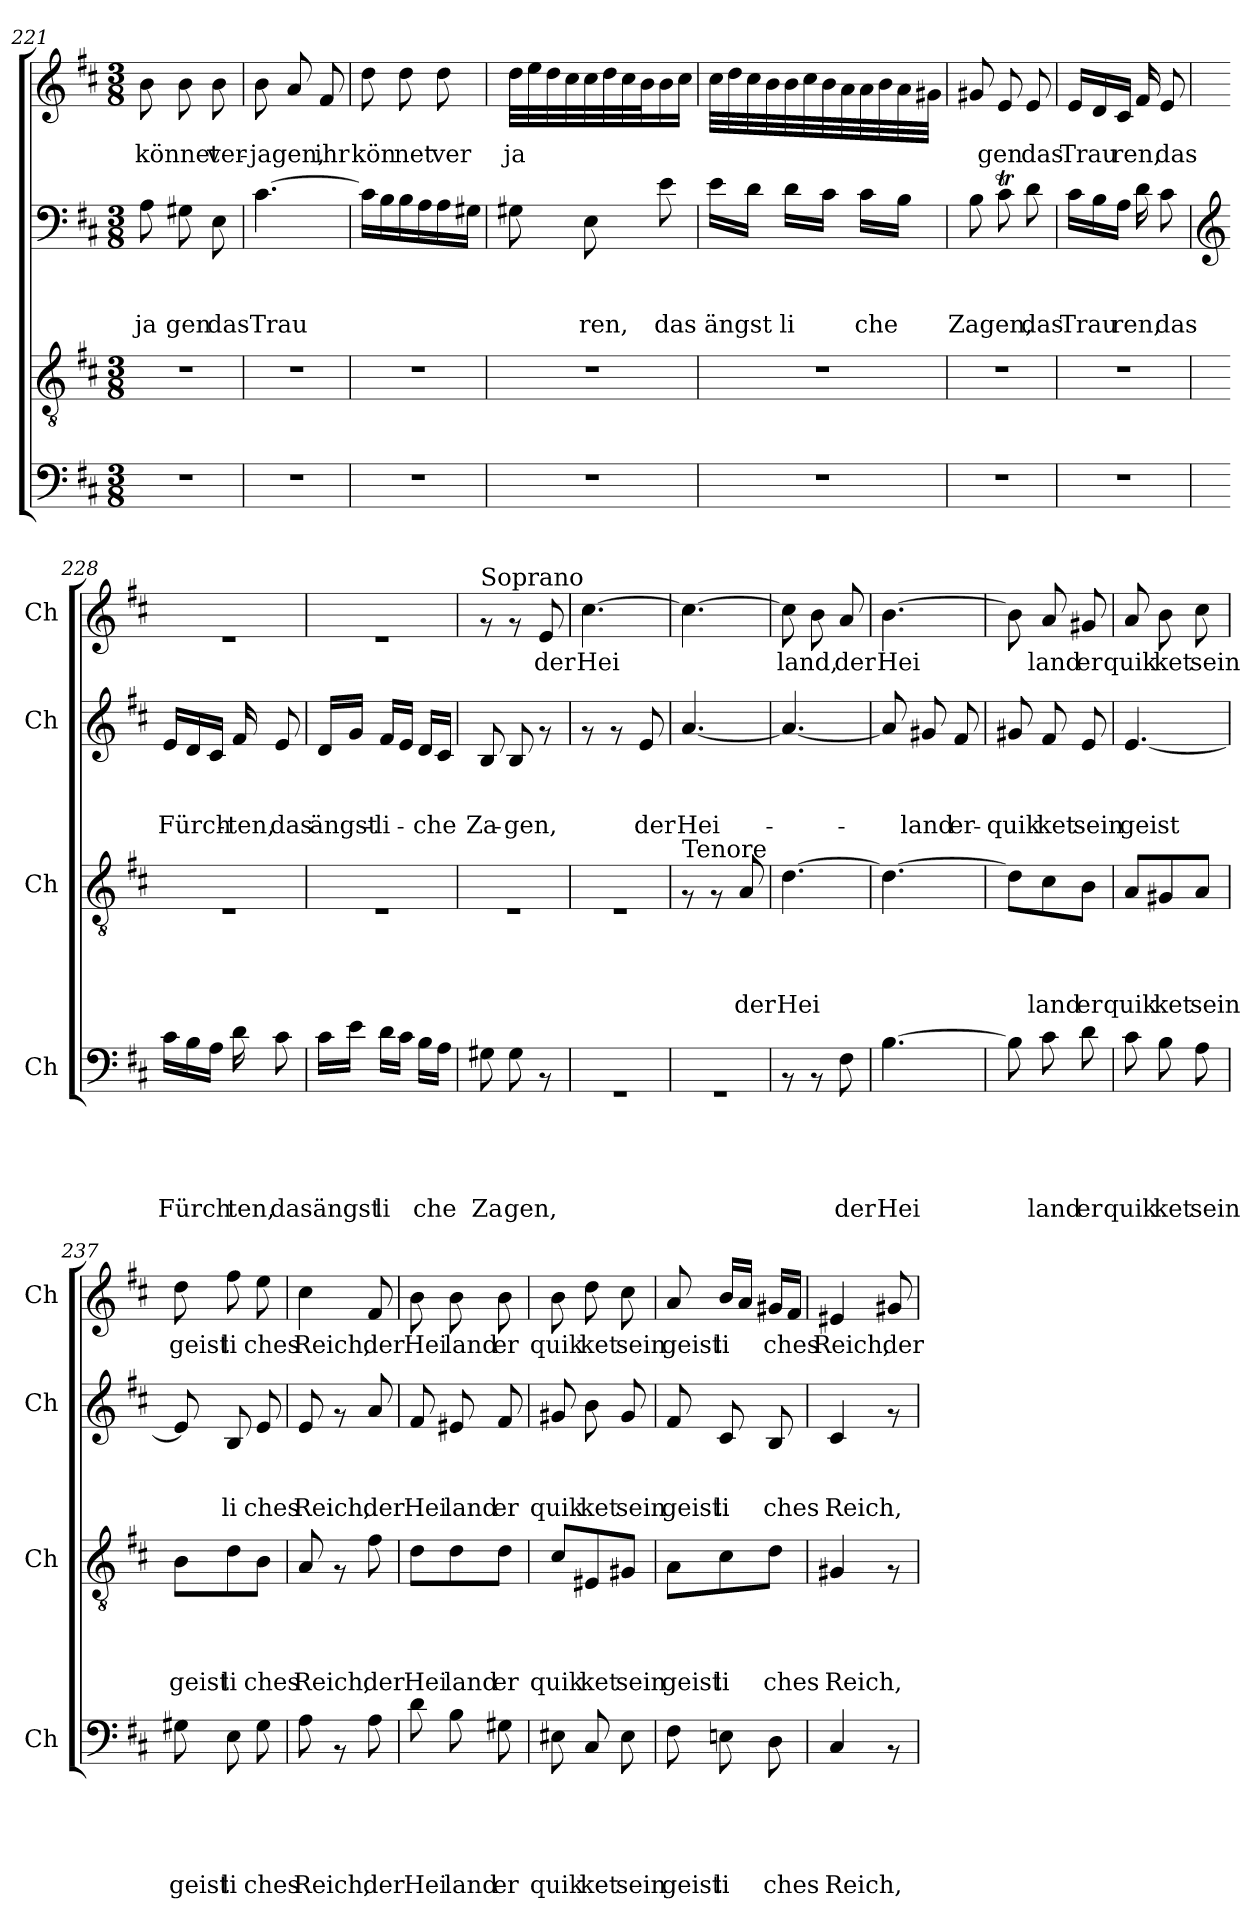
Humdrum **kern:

**kern	**text	**text	**text	**text	**text	**kern	**text	**text	**text	**text	**kern	**text	**text	**text	**kern	**text
*part4	*part4	*part4	*part4	*part4	*part4	*part3	*part3	*part3	*part3	*part3	*part2	*part2	*part2	*part2	*part1	*part1
*staff4	*staff4	*staff4	*staff4	*staff4	*staff4	*staff3	*staff3	*staff3	*staff3	*staff3	*staff2	*staff2	*staff2	*staff2	*staff1	*staff1
*I'Ch	*	*	*	*	*	*I'Ch	*	*	*	*	*I'Ch	*	*	*	*I'Ch	*
*clefF4	*	*	*	*	*	*clefGv2	*	*	*	*	*clefF4	*	*	*	*clefG2	*
*k[f#c#]	*	*	*	*	*	*k[f#c#]	*	*	*	*	*k[f#c#]	*	*	*	*k[f#c#]	*
*D:	*	*	*	*	*	*D:	*	*	*	*	*D:	*	*	*	*D:	*
*M3/8	*	*	*	*	*	*M3/8	*	*	*	*	*M3/8	*	*	*	*M3/8	*
=221	=221	=221	=221	=221	=221	=221	=221	=221	=221	=221	=221	=221	=221	=221	=221	=221
!	!	!	!	!	!	!	!	!	!	!	!	!	!	!LO:LY:b	!	!LO:LY:b
4.r	.	.	.	.	.	4.r	.	.	.	.	8A\	.	.	ja	8b\	könnet
!	!	!	!	!	!	!	!	!	!	!	!	!	!	!LO:LY:b	!	!
.	.	.	.	.	.	.	.	.	.	.	8G#X\	.	.	gen	8b\	.
!	!	!	!	!	!	!	!	!	!	!	!	!	!	!LO:LY:b	!	!LO:LY:b
.	.	.	.	.	.	.	.	.	.	.	8E\	.	.	das	8b\	ver-
!!LO:PB:g=z
=222	=222	=222	=222	=222	=222	=222	=222	=222	=222	=222	=222	=222	=222	=222	=222	=222
!	!	!	!	!	!	!	!	!	!	!	!	!	!	!LO:LY:b	!	!LO:LY:b
4.r	.	.	.	.	.	4.r	.	.	.	.	[>4.c#\	.	.	Trau	8b\	-jagen,
.	.	.	.	.	.	.	.	.	.	.	.	.	.	.	8a/	.
!	!	!	!	!	!	!	!	!	!	!	!	!	!	!	!	!LO:LY:b
.	.	.	.	.	.	.	.	.	.	.	.	.	.	.	8f#/	ihr
=223	=223	=223	=223	=223	=223	=223	=223	=223	=223	=223	=223	=223	=223	=223	=223	=223
!	!	!	!	!	!	!	!	!	!	!	!	!	!	!	!	!LO:LY:b
4.r	.	.	.	.	.	4.r	.	.	.	.	16c#\LL]	.	.	.	8dd\	kön
.	.	.	.	.	.	.	.	.	.	.	16B\	.	.	.	.	.
!	!	!	!	!	!	!	!	!	!	!	!	!	!	!	!	!LO:LY:b
.	.	.	.	.	.	.	.	.	.	.	16B\	.	.	.	8dd\	net
.	.	.	.	.	.	.	.	.	.	.	16A\	.	.	.	.	.
!	!	!	!	!	!	!	!	!	!	!	!	!	!	!	!	!LO:LY:b
.	.	.	.	.	.	.	.	.	.	.	16A\	.	.	.	8dd\	ver
.	.	.	.	.	.	.	.	.	.	.	16G#X\JJ	.	.	.	.	.
=224	=224	=224	=224	=224	=224	=224	=224	=224	=224	=224	=224	=224	=224	=224	=224	=224
!	!	!	!	!	!	!	!	!	!	!	!	!	!	!	!	!LO:LY:b
4.r	.	.	.	.	.	4.r	.	.	.	.	8G#X\	.	.	.	32dd\LLL	ja
.	.	.	.	.	.	.	.	.	.	.	.	.	.	.	32ee\	.
.	.	.	.	.	.	.	.	.	.	.	.	.	.	.	32dd\	.
.	.	.	.	.	.	.	.	.	.	.	.	.	.	.	32cc#\	.
!	!	!	!	!	!	!	!	!	!	!	!	!	!	!LO:LY:b	!	!
.	.	.	.	.	.	.	.	.	.	.	8E\	.	.	ren,	32cc#\	.
.	.	.	.	.	.	.	.	.	.	.	.	.	.	.	32dd\	.
.	.	.	.	.	.	.	.	.	.	.	.	.	.	.	32cc#\	.
.	.	.	.	.	.	.	.	.	.	.	.	.	.	.	32b\J	.
!	!	!	!	!	!	!	!	!	!	!	!	!	!	!LO:LY:b	!	!
.	.	.	.	.	.	.	.	.	.	.	8e\	.	.	das	16b\	.
.	.	.	.	.	.	.	.	.	.	.	.	.	.	.	16cc#\JJ	.
=225	=225	=225	=225	=225	=225	=225	=225	=225	=225	=225	=225	=225	=225	=225	=225	=225
!	!	!	!	!	!	!	!	!	!	!	!	!	!	!LO:LY:b	!	!
4.r	.	.	.	.	.	4.r	.	.	.	.	16e\LL	.	.	ängst	32cc#\LLL	.
.	.	.	.	.	.	.	.	.	.	.	.	.	.	.	32dd\	.
.	.	.	.	.	.	.	.	.	.	.	16d\JJ	.	.	.	32cc#\	.
.	.	.	.	.	.	.	.	.	.	.	.	.	.	.	32b\	.
!	!	!	!	!	!	!	!	!	!	!	!	!	!	!LO:LY:b	!	!
.	.	.	.	.	.	.	.	.	.	.	16d\LL	.	.	li	32b\	.
.	.	.	.	.	.	.	.	.	.	.	.	.	.	.	32cc#\	.
.	.	.	.	.	.	.	.	.	.	.	16c#\JJ	.	.	.	32b\	.
.	.	.	.	.	.	.	.	.	.	.	.	.	.	.	32a\	.
!	!	!	!	!	!	!	!	!	!	!	!	!	!	!LO:LY:b	!	!
.	.	.	.	.	.	.	.	.	.	.	16c#\LL	.	.	che	32a\	.
.	.	.	.	.	.	.	.	.	.	.	.	.	.	.	32b\	.
.	.	.	.	.	.	.	.	.	.	.	16B\JJ	.	.	.	32a\	.
.	.	.	.	.	.	.	.	.	.	.	.	.	.	.	32g#X\JJJ	.
=226	=226	=226	=226	=226	=226	=226	=226	=226	=226	=226	=226	=226	=226	=226	=226	=226
!	!	!	!	!	!	!	!	!	!	!	!	!	!	!LO:LY:b	!	!
4.r	.	.	.	.	.	4.r	.	.	.	.	8B\	.	.	Zagen,	8g#X/	.
!	!	!	!	!	!	!	!	!	!	!	!	!	!	!	!	!LO:LY:b
.	.	.	.	.	.	.	.	.	.	.	8c#t\	.	.	.	8e/	gen
!	!	!	!	!	!	!	!	!	!	!	!	!	!	!LO:LY:b	!	!LO:LY:b
.	.	.	.	.	.	.	.	.	.	.	8d\	.	.	das	8e/	das
=227	=227	=227	=227	=227	=227	=227	=227	=227	=227	=227	=227	=227	=227	=227	=227	=227
!	!	!	!	!	!	!	!	!	!	!	!	!	!	!LO:LY:b	!	!LO:LY:b
4.r	.	.	.	.	.	4.r	.	.	.	.	16c#\LL	.	.	Trau	16e/LL	Trau
.	.	.	.	.	.	.	.	.	.	.	16B\	.	.	.	16d/	.
!	!	!	!	!	!	!	!	!	!	!	!	!	!	!LO:LY:b	!	!LO:LY:b
.	.	.	.	.	.	.	.	.	.	.	16A\JJ	.	.	ren,	16c#/JJ	ren,
.	.	.	.	.	.	.	.	.	.	.	16d\	.	.	.	16f#/	.
!	!	!	!	!	!	!	!	!	!	!	!	!	!	!LO:LY:b	!	!LO:LY:b
.	.	.	.	.	.	.	.	.	.	.	8c#\	.	.	das	8e/	das
!!LO:LB:g=z
=228	=228	=228	=228	=228	=228	=228	=228	=228	=228	=228	=228	=228	=228	=228	=228	=228
*	*	*	*	*	*	*	*	*	*	*	*clefG2	*	*	*	*	*
!	!	!	!	!	!LO:LY:b	!	!	!	!	!	!	!	!	!LO:LY:b	!	!
16c#\LL	.	.	.	.	Fürch	4.rE	.	.	.	.	16e/LL	.	.	Fürch-	4.re	.
16B\	.	.	.	.	.	.	.	.	.	.	16d/	.	.	.	.	.
16A\JJ	.	.	.	.	.	.	.	.	.	.	16c#/JJ	.	.	.	.	.
!	!	!	!	!	!LO:LY:b	!	!	!	!	!	!	!	!	!LO:LY:b	!	!
16d\	.	.	.	.	ten,	.	.	.	.	.	16f#/	.	.	-ten,	.	.
!	!	!	!	!	!LO:LY:b	!	!	!	!	!	!	!	!	!LO:LY:b	!	!
8c#\	.	.	.	.	das	.	.	.	.	.	8e/	.	.	das	.	.
=229	=229	=229	=229	=229	=229	=229	=229	=229	=229	=229	=229	=229	=229	=229	=229	=229
!	!	!	!	!	!LO:LY:b	!	!	!	!	!	!	!	!	!LO:LY:b	!	!
16c#\LL	.	.	.	.	ängst	4.rE	.	.	.	.	16d/LL	.	.	ängst-	4.re	.
16e\JJ	.	.	.	.	.	.	.	.	.	.	16g/JJ	.	.	.	.	.
!	!	!	!	!	!LO:LY:b	!	!	!	!	!	!	!	!	!LO:LY:b	!	!
16d\LL	.	.	.	.	li	.	.	.	.	.	16f#/LL	.	.	-li-	.	.
16c#\JJ	.	.	.	.	.	.	.	.	.	.	16e/JJ	.	.	.	.	.
!	!	!	!	!	!LO:LY:b	!	!	!	!	!	!	!	!	!LO:LY:b	!	!
16B\LL	.	.	.	.	che	.	.	.	.	.	16d/LL	.	.	-che	.	.
16A\JJ	.	.	.	.	.	.	.	.	.	.	16c#/JJ	.	.	.	.	.
=230	=230	=230	=230	=230	=230	=230	=230	=230	=230	=230	=230	=230	=230	=230	=230	=230
!	!	!	!	!	!	!	!	!	!	!	!	!	!	!	!LO:TX:a:t=Soprano	!
!	!	!	!	!	!LO:LY:b	!	!	!	!	!	!	!	!	!LO:LY:b	!	!
8G#X\	.	.	.	.	Za	4.rE	.	.	.	.	8B/	.	.	Za-	8rf	.
!	!	!	!	!	!LO:LY:b	!	!	!	!	!	!	!	!	!LO:LY:b	!	!
8G#\	.	.	.	.	gen,	.	.	.	.	.	8B/	.	.	-gen,	8rf	.
!	!	!	!	!	!	!	!	!	!	!	!	!	!	!	!	!LO:LY:b
8rAA	.	.	.	.	.	.	.	.	.	.	8rf	.	.	.	8e/	der
=231	=231	=231	=231	=231	=231	=231	=231	=231	=231	=231	=231	=231	=231	=231	=231	=231
!	!	!	!	!	!	!	!	!	!	!	!	!	!	!	!	!LO:LY:b
4.rGG	.	.	.	.	.	4.rE	.	.	.	.	8rf	.	.	.	[>4.cc#\	Hei
.	.	.	.	.	.	.	.	.	.	.	8rf	.	.	.	.	.
!	!	!	!	!	!	!	!	!	!	!	!	!	!	!LO:LY:b	!	!
.	.	.	.	.	.	.	.	.	.	.	8e/	.	.	der	.	.
=232	=232	=232	=232	=232	=232	=232	=232	=232	=232	=232	=232	=232	=232	=232	=232	=232
!	!	!	!	!	!	!LO:TX:a:t=Tenore	!	!	!	!	!	!	!	!	!	!
!	!	!	!	!	!	!	!	!	!	!	!	!	!	!LO:LY:b	!	!
4.rGG	.	.	.	.	.	8rF	.	.	.	.	[<4.a/	.	.	Hei-	4.cc#\_	.
.	.	.	.	.	.	8rF	.	.	.	.	.	.	.	.	.	.
!	!	!	!	!	!	!	!	!	!	!LO:LY:b	!	!	!	!	!	!
.	.	.	.	.	.	8A/	.	.	.	der	.	.	.	.	.	.
=233	=233	=233	=233	=233	=233	=233	=233	=233	=233	=233	=233	=233	=233	=233	=233	=233
!	!	!	!	!	!	!	!	!	!	!LO:LY:b	!	!	!	!	!	!LO:LY:b
8rAA	.	.	.	.	.	[>4.d\	.	.	.	Hei	4.a/_	.	.	.	8cc#\]	land,
8rAA	.	.	.	.	.	.	.	.	.	.	.	.	.	.	8b\	.
!	!	!	!	!	!LO:LY:b	!	!	!	!	!	!	!	!	!	!	!LO:LY:b
8F#\	.	.	.	.	der	.	.	.	.	.	.	.	.	.	8a/	der
=234	=234	=234	=234	=234	=234	=234	=234	=234	=234	=234	=234	=234	=234	=234	=234	=234
!	!	!	!	!	!LO:LY:b	!	!	!	!	!	!	!	!	!	!	!LO:LY:b
[<4.B\	.	.	.	.	Hei	4.d\_	.	.	.	.	8a/]	.	.	.	[<4.b\	Hei
!	!	!	!	!	!	!	!	!	!	!	!	!	!	!LO:LY:b	!	!
.	.	.	.	.	.	.	.	.	.	.	8g#X/	.	.	-land	.	.
!	!	!	!	!	!	!	!	!	!	!	!	!	!	!LO:LY:b	!	!
.	.	.	.	.	.	.	.	.	.	.	8f#/	.	.	er-	.	.
!!LO:LB:g=z
=235	=235	=235	=235	=235	=235	=235	=235	=235	=235	=235	=235	=235	=235	=235	=235	=235
!	!	!	!	!	!	!	!	!	!	!	!	!	!	!LO:LY:b	!	!
8B\]	.	.	.	.	.	8d\L]	.	.	.	.	8g#X/	.	.	-quik	8b\]	.
!	!	!	!	!	!LO:LY:b	!	!	!	!	!LO:LY:b	!	!	!	!LO:LY:b	!	!LO:LY:b
8c#\	.	.	.	.	land	8c#\	.	.	.	land	8f#/	.	.	ket	8a/	land
!	!	!	!	!	!LO:LY:b	!	!	!	!	!LO:LY:b	!	!	!	!LO:LY:b	!	!LO:LY:b
8d\	.	.	.	.	er	8B\J	.	.	.	er	8e/	.	.	sein	8g#X/	er
=236	=236	=236	=236	=236	=236	=236	=236	=236	=236	=236	=236	=236	=236	=236	=236	=236
!	!	!	!	!	!LO:LY:b	!	!	!	!	!LO:LY:b	!	!	!	!LO:LY:b	!	!LO:LY:b
8c#\	.	.	.	.	quik	8A/L	.	.	.	quik	[<4.e/	.	.	geist	8a/	quik
!	!	!	!	!	!LO:LY:b	!	!	!	!	!LO:LY:b	!	!	!	!	!	!LO:LY:b
8B\	.	.	.	.	ket	8G#X/	.	.	.	ket	.	.	.	.	8b\	ket
!	!	!	!	!	!LO:LY:b	!	!	!	!	!LO:LY:b	!	!	!	!	!	!LO:LY:b
8A\	.	.	.	.	sein	8A/J	.	.	.	sein	.	.	.	.	8cc#\	sein
=237	=237	=237	=237	=237	=237	=237	=237	=237	=237	=237	=237	=237	=237	=237	=237	=237
!	!	!	!	!	!LO:LY:b	!	!	!	!	!LO:LY:b	!	!	!	!	!	!LO:LY:b
8G#X\	.	.	.	.	geist	8B\L	.	.	.	geist	8e/]	.	.	.	8dd\	geist
!	!	!	!	!	!LO:LY:b	!	!	!	!	!LO:LY:b	!	!	!	!LO:LY:b	!	!LO:LY:b
8E\	.	.	.	.	li	8d\	.	.	.	li	8B/	.	.	li	8ff#\	li
!	!	!	!	!	!LO:LY:b	!	!	!	!	!LO:LY:b	!	!	!	!LO:LY:b	!	!LO:LY:b
8G#\	.	.	.	.	ches	8B\J	.	.	.	ches	8e/	.	.	ches	8ee\	ches
=238	=238	=238	=238	=238	=238	=238	=238	=238	=238	=238	=238	=238	=238	=238	=238	=238
!	!	!	!	!	!LO:LY:b	!	!	!	!	!LO:LY:b	!	!	!	!LO:LY:b	!	!LO:LY:b
8A\	.	.	.	.	Reich,	8A/	.	.	.	Reich,	8e/	.	.	Reich,	4cc#\	Reich,
8rAA	.	.	.	.	.	8rF	.	.	.	.	8rf	.	.	.	.	.
!	!	!	!	!	!LO:LY:b	!	!	!	!	!LO:LY:b	!	!	!	!LO:LY:b	!	!LO:LY:b
8A\	.	.	.	.	der	8f#\	.	.	.	der	8a/	.	.	der	8f#/	der
=239	=239	=239	=239	=239	=239	=239	=239	=239	=239	=239	=239	=239	=239	=239	=239	=239
!	!	!	!	!	!LO:LY:b	!	!	!	!	!LO:LY:b	!	!	!	!LO:LY:b	!	!LO:LY:b
8d\	.	.	.	.	Hei	8d\L	.	.	.	Hei	8f#/	.	.	Hei	8b\	Hei
!	!	!	!	!	!LO:LY:b	!	!	!	!	!LO:LY:b	!	!	!	!LO:LY:b	!	!LO:LY:b
8B\	.	.	.	.	land	8d\	.	.	.	land	8e#X/	.	.	land	8b\	land
!	!	!	!	!	!LO:LY:b	!	!	!	!	!LO:LY:b	!	!	!	!LO:LY:b	!	!LO:LY:b
8G#X\	.	.	.	.	er	8d\J	.	.	.	er	8f#/	.	.	er	8b\	er
=240	=240	=240	=240	=240	=240	=240	=240	=240	=240	=240	=240	=240	=240	=240	=240	=240
!	!	!	!	!	!LO:LY:b	!	!	!	!	!LO:LY:b	!	!	!	!LO:LY:b	!	!LO:LY:b
8E#X\	.	.	.	.	quik	8c#/L	.	.	.	quik	8g#X/	.	.	quik	8b\	quik
!	!	!	!	!	!LO:LY:b	!	!	!	!	!LO:LY:b	!	!	!	!LO:LY:b	!	!LO:LY:b
8C#/	.	.	.	.	ket	8E#X/	.	.	.	ket	8b\	.	.	ket	8dd\	ket
!	!	!	!	!	!LO:LY:b	!	!	!	!	!LO:LY:b	!	!	!	!LO:LY:b	!	!LO:LY:b
8E#\	.	.	.	.	sein	8G#X/J	.	.	.	sein	8g#/	.	.	sein	8cc#\	sein
=241	=241	=241	=241	=241	=241	=241	=241	=241	=241	=241	=241	=241	=241	=241	=241	=241
!	!	!	!	!	!LO:LY:b	!	!	!	!	!LO:LY:b	!	!	!	!LO:LY:b	!	!LO:LY:b
8F#\	.	.	.	.	geist	8A\L	.	.	.	geist	8f#/	.	.	geist	8a/	geist
!	!	!	!	!	!LO:LY:b	!	!	!	!	!LO:LY:b	!	!	!	!LO:LY:b	!	!LO:LY:b
8En\	.	.	.	.	li	8c#\	.	.	.	li	8c#/	.	.	li	16b/LL	li
.	.	.	.	.	.	.	.	.	.	.	.	.	.	.	16a/JJ	.
!	!	!	!	!	!LO:LY:b	!	!	!	!	!LO:LY:b	!	!	!	!LO:LY:b	!	!LO:LY:b
8D\	.	.	.	.	ches	8d\J	.	.	.	ches	8B/	.	.	ches	16g#X/LL	ches
.	.	.	.	.	.	.	.	.	.	.	.	.	.	.	16f#/JJ	.
!!LO:LB:g=z
=242	=242	=242	=242	=242	=242	=242	=242	=242	=242	=242	=242	=242	=242	=242	=242	=242
!	!	!	!	!	!LO:LY:b	!	!	!	!	!LO:LY:b	!	!	!	!LO:LY:b	!	!LO:LY:b
4C#/	.	.	.	.	Reich,	4G#X/	.	.	.	Reich,	4c#/	.	.	Reich,	4e#X/	Reich,
!	!	!	!	!	!	!	!	!	!	!	!	!	!	!	!	!LO:LY:b
8rAA	.	.	.	.	.	8rF	.	.	.	.	8rf	.	.	.	8g#X/	der
=	=	=	=	=	=	=	=	=	=	=	=	=	=	=	=	=
*-	*-	*-	*-	*-	*-	*-	*-	*-	*-	*-	*-	*-	*-	*-	*-	*-
